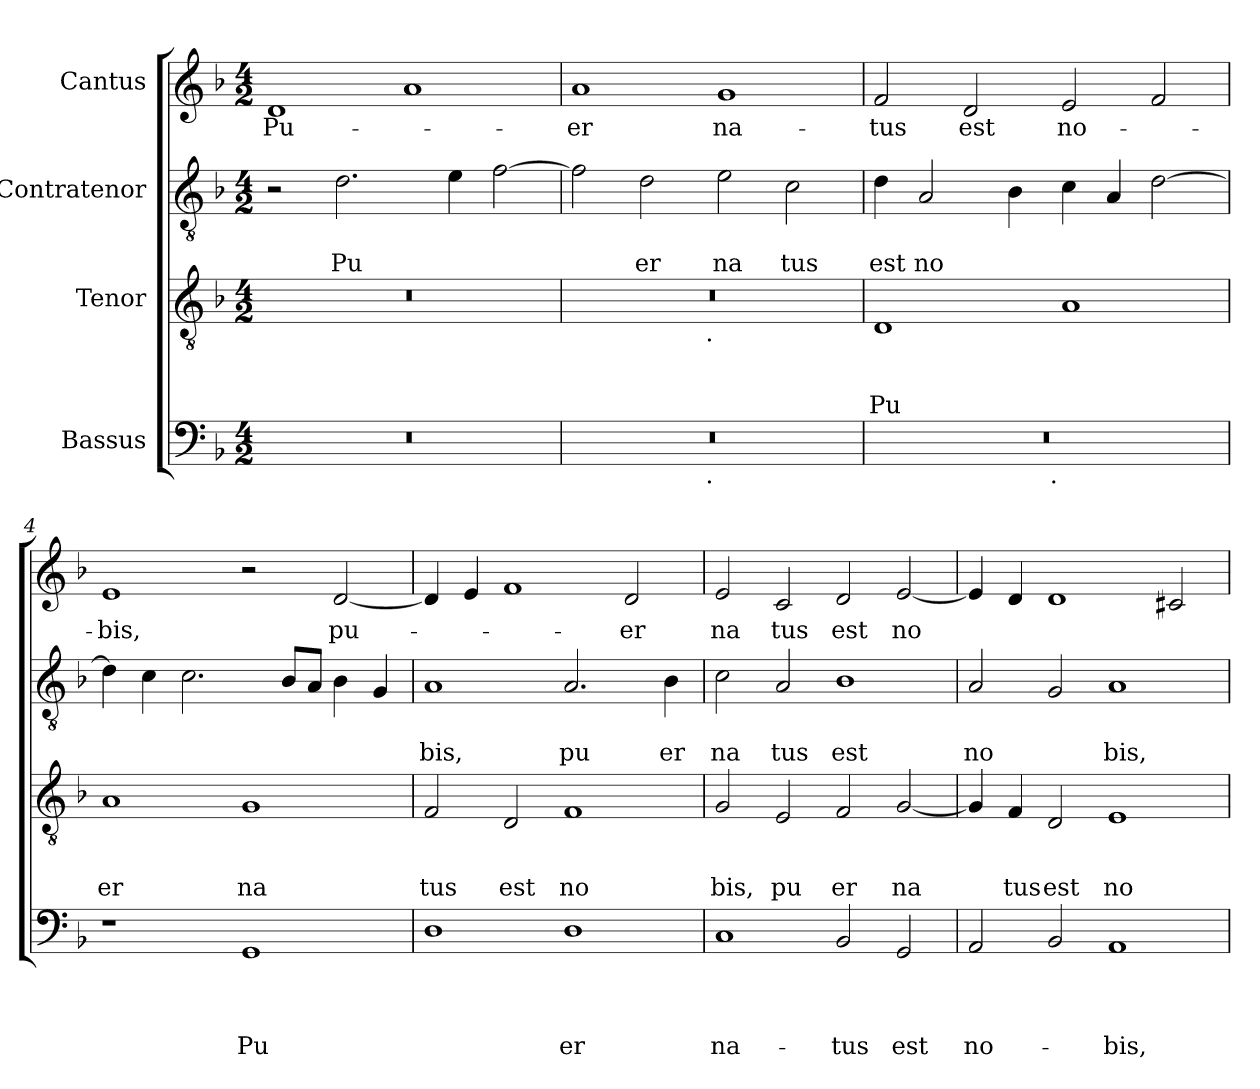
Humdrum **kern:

**kern	**text	**text	**text	**text	**kern	**text	**text	**text	**kern	**text	**text	**kern	**text
*part4	*part4	*part4	*part4	*part4	*part3	*part3	*part3	*part3	*part2	*part2	*part2	*part1	*part1
*staff4	*staff4	*staff4	*staff4	*staff4	*staff3	*staff3	*staff3	*staff3	*staff2	*staff2	*staff2	*staff1	*staff1
*I"Bassus	*	*	*	*	*I"Tenor	*	*	*	*I"Contratenor	*	*	*I"Cantus	*
*clefF4	*	*	*	*	*clefGv2	*	*	*	*clefGv2	*	*	*clefG2	*
*k[b-]	*	*	*	*	*k[b-]	*	*	*	*k[b-]	*	*	*k[b-]	*
*F:	*	*	*	*	*F:	*	*	*	*F:	*	*	*F:	*
*M4/2	*	*	*	*	*M4/2	*	*	*	*M4/2	*	*	*M4/2	*
=1	=1	=1	=1	=1	=1	=1	=1	=1	=1	=1	=1	=1	=1
!	!	!	!	!	!	!	!	!	!	!	!	!	!LO:LY:b
0r	.	.	.	.	0r	.	.	.	2r	.	.	1d	Pu-
!	!	!	!	!	!	!	!	!	!	!	!LO:LY:b	!	!
.	.	.	.	.	.	.	.	.	2.d\	.	Pu	.	.
.	.	.	.	.	.	.	.	.	.	.	.	1a	.
.	.	.	.	.	.	.	.	.	4e\	.	.	.	.
.	.	.	.	.	.	.	.	.	[>2f\	.	.	.	.
=2	=2	=2	=2	=2	=2	=2	=2	=2	=2	=2	=2	=2	=2
!	!	!	!	!	!	!	!	!	!	!	!	!	!LO:LY:b
*^	*	*	*	*	*^	*	*	*	*	*	*	*	*
0r	2ryy	.	.	.	.	0r	2ryy	.	.	.	2f\]	.	.	1a	-er
!	!	!	!	!	!	!	!	!	!	!	!	!	!LO:LY:b	!	!
.	4...ryy	.	.	.	.	.	4...ryy	.	.	.	2d\	.	er	.	.
!	!	!	!	!	!	!	!LO:TX:b:t=.	!	!	!	!	!	!	!	!
!	!LO:TX:b:t=.	!	!	!	!	!	!	!	!	!	!	!	!	!	!
.	1ryy	.	.	.	.	.	1ryy	.	.	.	.	.	.	.	.
!	!	!	!	!	!	!	!	!	!	!	!	!	!LO:LY:b	!	!LO:LY:b
.	.	.	.	.	.	.	.	.	.	.	2e\	.	na	1g	na-
!	!	!	!	!	!	!	!	!	!	!	!	!	!LO:LY:b	!	!
.	.	.	.	.	.	.	.	.	.	.	2c\	.	tus	.	.
.	32ryy	.	.	.	.	.	32ryy	.	.	.	.	.	.	.	.
=3	=3	=3	=3	=3	=3	=3	=3	=3	=3	=3	=3	=3	=3	=3	=3
!	!	!	!	!	!	!	!	!	!	!LO:LY:b	!	!	!LO:LY:b	!	!LO:LY:b
*	*	*	*	*	*	*v	*v	*	*	*	*	*	*	*	*
0r	2ryy	.	.	.	.	1D	.	.	Pu	4d\	.	est	2f/	-tus
!	!	!	!	!	!	!	!	!	!	!	!	!LO:LY:b	!	!
.	.	.	.	.	.	.	.	.	.	2A/	.	no	.	.
!	!	!	!	!	!	!	!	!	!	!	!	!	!	!LO:LY:b
.	4...ryy	.	.	.	.	.	.	.	.	.	.	.	2d/	est
.	.	.	.	.	.	.	.	.	.	4B-\	.	.	.	.
!	!LO:TX:b:t=.	!	!	!	!	!	!	!	!	!	!	!	!	!
.	1ryy	.	.	.	.	.	.	.	.	.	.	.	.	.
!	!	!	!	!	!	!	!	!	!	!	!	!	!	!LO:LY:b
.	.	.	.	.	.	1A	.	.	.	4c\	.	.	2e/	no-
.	.	.	.	.	.	.	.	.	.	4A/	.	.	.	.
.	.	.	.	.	.	.	.	.	.	[>2d\	.	.	2f/	.
.	32ryy	.	.	.	.	.	.	.	.	.	.	.	.	.
=4	=4	=4	=4	=4	=4	=4	=4	=4	=4	=4	=4	=4	=4	=4
!	!	!	!	!	!	!	!	!	!LO:LY:b	!	!	!	!	!LO:LY:b
*v	*v	*	*	*	*	*	*	*	*	*	*	*	*	*
1r	.	.	.	.	1A	.	.	er	4d\]	.	.	1e	-bis,
.	.	.	.	.	.	.	.	.	4c\	.	.	.	.
.	.	.	.	.	.	.	.	.	2.c\	.	.	.	.
!	!	!	!	!LO:LY:b	!	!	!	!LO:LY:b	!	!	!	!	!
1GG	.	.	.	Pu	1G	.	.	na	.	.	.	2r	.
.	.	.	.	.	.	.	.	.	8B-/L	.	.	.	.
.	.	.	.	.	.	.	.	.	8A/J	.	.	.	.
!	!	!	!	!	!	!	!	!	!	!	!	!	!LO:LY:b
.	.	.	.	.	.	.	.	.	4B-\	.	.	[<2d/	pu-
.	.	.	.	.	.	.	.	.	4G/	.	.	.	.
=5	=5	=5	=5	=5	=5	=5	=5	=5	=5	=5	=5	=5	=5
!	!	!	!	!	!	!	!	!LO:LY:b	!	!	!LO:LY:b	!	!
1D	.	.	.	.	2F/	.	.	tus	1A	.	bis,	4d</]	.
.	.	.	.	.	.	.	.	.	.	.	.	4e/	.
!	!	!	!	!	!	!	!	!LO:LY:b	!	!	!	!	!
.	.	.	.	.	2D/	.	.	est	.	.	.	1f	.
!	!	!	!	!LO:LY:b	!	!	!	!LO:LY:b	!	!	!LO:LY:b	!	!
1D	.	.	.	er	1F	.	.	no	2.A/	.	pu	.	.
!	!	!	!	!	!	!	!	!	!	!	!	!	!LO:LY:b
.	.	.	.	.	.	.	.	.	.	.	.	2d/	-er
!	!	!	!	!	!	!	!	!	!	!	!LO:LY:b	!	!
.	.	.	.	.	.	.	.	.	4B-\	.	er	.	.
!!LO:LB:g=z
=6	=6	=6	=6	=6	=6	=6	=6	=6	=6	=6	=6	=6	=6
!	!	!	!	!LO:LY:b	!	!	!	!LO:LY:b	!	!	!LO:LY:b	!	!LO:LY:b
1C	.	.	.	na-	2G/	.	.	bis,	2c\	.	na	2e/	na
!	!	!	!	!	!	!	!	!LO:LY:b	!	!	!LO:LY:b	!	!LO:LY:b
.	.	.	.	.	2E/	.	.	pu	2A/	.	tus	2c/	tus
!	!	!	!	!LO:LY:b	!	!	!	!LO:LY:b	!	!	!LO:LY:b	!	!LO:LY:b
2BB-/	.	.	.	-tus	2F/	.	.	er	1B-	.	est	2d/	est
!	!	!	!	!LO:LY:b	!	!	!	!LO:LY:b	!	!	!	!	!LO:LY:b
2GG/	.	.	.	est	[<2G/	.	.	na	.	.	.	[<2e/	no
=7	=7	=7	=7	=7	=7	=7	=7	=7	=7	=7	=7	=7	=7
!	!	!	!	!LO:LY:b	!	!	!	!	!	!	!LO:LY:b	!	!
2AA/	.	.	.	no-	4G/]	.	.	.	2A/	.	no	4e/]	.
!	!	!	!	!	!	!	!	!LO:LY:b	!	!	!	!	!
.	.	.	.	.	4F/	.	.	tus	.	.	.	4d/	.
!	!	!	!	!	!	!	!	!LO:LY:b	!	!	!	!	!
2BB-/	.	.	.	.	2D/	.	.	est	2G/	.	.	1d	.
!	!	!	!	!LO:LY:b	!	!	!	!LO:LY:b	!	!	!LO:LY:b	!	!
1AA	.	.	.	-bis,	1E	.	.	no	1A	.	bis,	.	.
.	.	.	.	.	.	.	.	.	.	.	.	2c#X/	.
=	=	=	=	=	=	=	=	=	=	=	=	=	=
*-	*-	*-	*-	*-	*-	*-	*-	*-	*-	*-	*-	*-	*-
